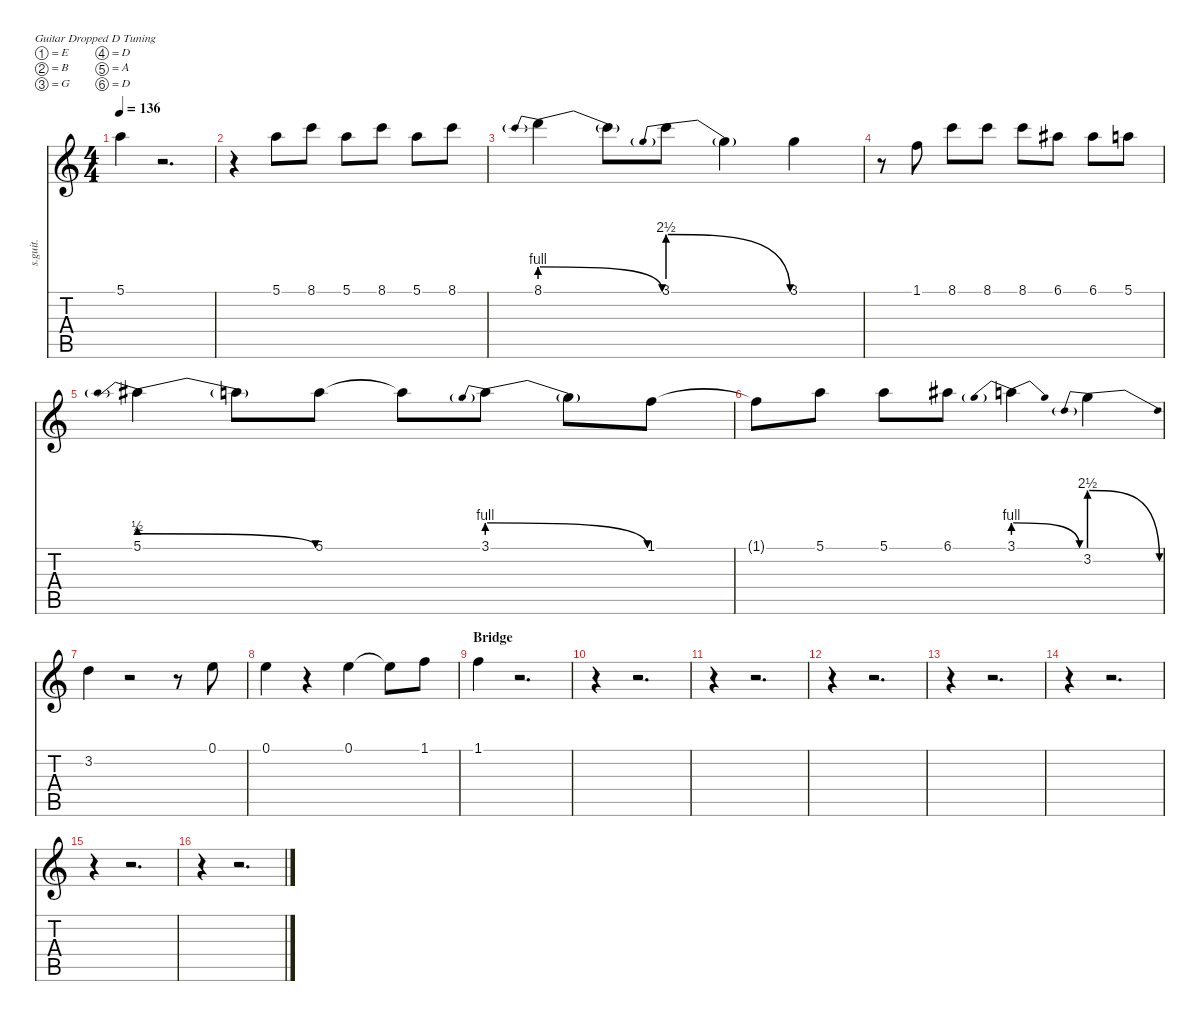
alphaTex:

\defaultSystemsLayout 4
\hideDynamics
\bracketExtendMode nobrackets
\track ("Hayley Williams - Lead Vocals" "s.guit.") {instrument altosax}
\staff {score tabs}
\tuning (E4 B3 G3 D3 A2 D2)
\displaytranspose 12
\ts (4 4)
\tempo 136
\clef g2
\ks c
5.1.4{lyrics (0 "") lyrics (1 "") lyrics (2 "") lyrics (3 "") lyrics (4 "") dy ff} r.2{d} |
r.4 5.1.8{lyrics (0 "") lyrics (1 "") lyrics (2 "") lyrics (3 "") lyrics (4 "")} 8.1.8{lyrics (0 "") lyrics (1 "") lyrics (2 "") lyrics (3 "") lyrics (4 "")} 5.1.8{lyrics (0 "") lyrics (1 "") lyrics (2 "") lyrics (3 "") lyrics (4 "")} 8.1.8{lyrics (0 "") lyrics (1 "") lyrics (2 "") lyrics (3 "") lyrics (4 "")} 5.1.8{lyrics (0 "") lyrics (1 "") lyrics (2 "") lyrics (3 "") lyrics (4 "")} 8.1.8{lyrics (0 "") lyrics (1 "") lyrics (2 "") lyrics (3 "") lyrics (4 "")} |
8.1{be (prebendrelease 0 4 30 0)}.4{lyrics (0 "") lyrics (1 "") lyrics (2 "") lyrics (3 "") lyrics (4 "")} 8.1{t}.8{lyrics (0 "") lyrics (1 "") lyrics (2 "") lyrics (3 "") lyrics (4 "")} 3.1{be (prebendrelease 0 10 30 0)}.8{lyrics (0 "") lyrics (1 "") lyrics (2 "") lyrics (3 "") lyrics (4 "")} 3.1{t}.4{lyrics (0 "") lyrics (1 "") lyrics (2 "") lyrics (3 "") lyrics (4 "")} 3.1.4{lyrics (0 "") lyrics (1 "") lyrics (2 "") lyrics (3 "") lyrics (4 "")} |
r.8 1.1.8{lyrics (0 "") lyrics (1 "") lyrics (2 "") lyrics (3 "") lyrics (4 "")} 8.1.8{lyrics (0 "") lyrics (1 "") lyrics (2 "") lyrics (3 "") lyrics (4 "")} 8.1.8{lyrics (0 "") lyrics (1 "") lyrics (2 "") lyrics (3 "") lyrics (4 "")} 8.1.8{lyrics (0 "") lyrics (1 "") lyrics (2 "") lyrics (3 "") lyrics (4 "")} 6.1{acc #}.8{lyrics (0 "") lyrics (1 "") lyrics (2 "") lyrics (3 "") lyrics (4 "")} 6.1{acc #}.8{lyrics (0 "") lyrics (1 "") lyrics (2 "") lyrics (3 "") lyrics (4 "")} 5.1.8{lyrics (0 "") lyrics (1 "") lyrics (2 "") lyrics (3 "") lyrics (4 "")} |
5.1{be (prebendrelease 0 2 30 0)}.4{lyrics (0 "") lyrics (1 "") lyrics (2 "") lyrics (3 "") lyrics (4 "")} 5.1{t}.8{lyrics (0 "") lyrics (1 "") lyrics (2 "") lyrics (3 "") lyrics (4 "")} 5.1.8{lyrics (0 "") lyrics (1 "") lyrics (2 "") lyrics (3 "") lyrics (4 "")} 5.1{t}.8{lyrics (0 "") lyrics (1 "") lyrics (2 "") lyrics (3 "") lyrics (4 "")} 3.1{be (prebendrelease 0 4 30 0)}.8{lyrics (0 "") lyrics (1 "") lyrics (2 "") lyrics (3 "") lyrics (4 "")} 3.1{t}.8{lyrics (0 "") lyrics (1 "") lyrics (2 "") lyrics (3 "") lyrics (4 "")} 1.1.8{lyrics (0 "") lyrics (1 "") lyrics (2 "") lyrics (3 "") lyrics (4 "")} |
1.1{t}.8{lyrics (0 "") lyrics (1 "") lyrics (2 "") lyrics (3 "") lyrics (4 "")} 5.1.8{lyrics (0 "") lyrics (1 "") lyrics (2 "") lyrics (3 "") lyrics (4 "")} 5.1.8{lyrics (0 "") lyrics (1 "") lyrics (2 "") lyrics (3 "") lyrics (4 "")} 6.1{acc #}.8{lyrics (0 "") lyrics (1 "") lyrics (2 "") lyrics (3 "") lyrics (4 "")} 3.1{be (prebendrelease 0 4 30 0)}.4{lyrics (0 "") lyrics (1 "") lyrics (2 "") lyrics (3 "") lyrics (4 "")} 3.2{be (prebendrelease 0 10 30 0)}.4{lyrics (0 "") lyrics (1 "") lyrics (2 "") lyrics (3 "") lyrics (4 "")} |
3.2.4{lyrics (0 "") lyrics (1 "") lyrics (2 "") lyrics (3 "") lyrics (4 "")} r.2 r.8 0.1.8{lyrics (0 "") lyrics (1 "") lyrics (2 "") lyrics (3 "") lyrics (4 "")} |
0.1.4{lyrics (0 "") lyrics (1 "") lyrics (2 "") lyrics (3 "") lyrics (4 "")} r.4 0.1.4{lyrics (0 "") lyrics (1 "") lyrics (2 "") lyrics (3 "") lyrics (4 "")} 0.1{t}.8{lyrics (0 "") lyrics (1 "") lyrics (2 "") lyrics (3 "") lyrics (4 "")} 1.1.8{lyrics (0 "") lyrics (1 "") lyrics (2 "") lyrics (3 "") lyrics (4 "")} |
\section ("" "Bridge")
1.1.4{lyrics (0 "") lyrics (1 "") lyrics (2 "") lyrics (3 "") lyrics (4 "")} r.2{d} |
r.4 r.2{d} |
r.4 r.2{d} |
r.4 r.2{d} |
r.4 r.2{d} |
r.4 r.2{d} |
r.4 r.2{d} |
r.4 r.2{d}
